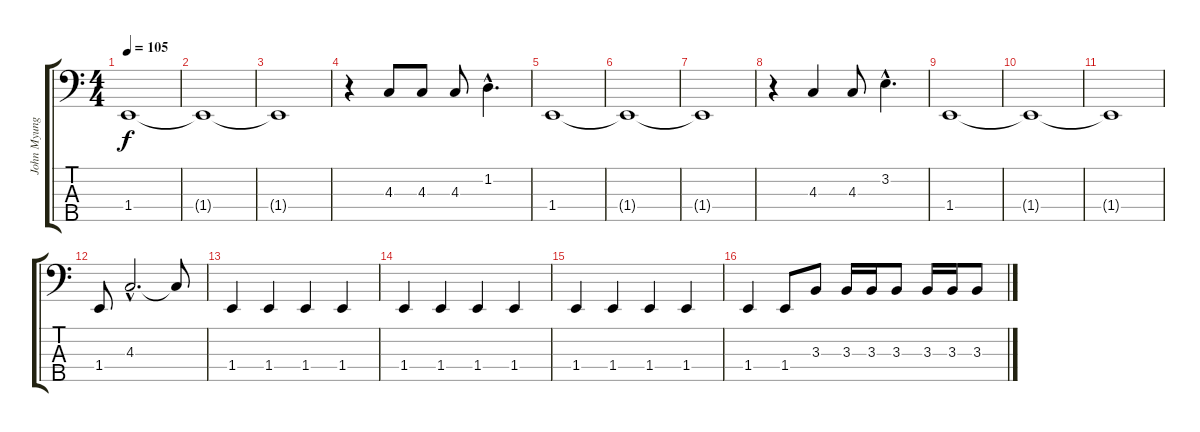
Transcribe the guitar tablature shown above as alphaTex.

\track ("John Myung" "John Myung") {instrument electricbassfinger}
\staff {score tabs}
\tuning (Gb2 Db2 Ab1 Eb1 Bb0) {hide}
\ts (4 4)
\tempo 105
\clef f4
\ks c
1.4.1{dy f} |
1.4{t}.1 |
1.4{t}.1 |
r.4 4.3.8 4.3.8 4.3.8 1.2{hac}.4{d} |
1.4.1 |
1.4{t}.1 |
1.4{t}.1 |
r.4 4.3.4 4.3.8 3.2{hac}.4{d} |
1.4.1 |
1.4{t}.1 |
1.4{t}.1 |
1.4.8 4.3{hac}.2{d} 4.3{t}.8 |
1.4.4 1.4.4 1.4.4 1.4.4 |
1.4.4 1.4.4 1.4.4 1.4.4 |
1.4.4 1.4.4 1.4.4 1.4.4 |
1.4.4 1.4.8 3.3.8 3.3.16 3.3.16 3.3.8 3.3.16 3.3.16 3.3.8
